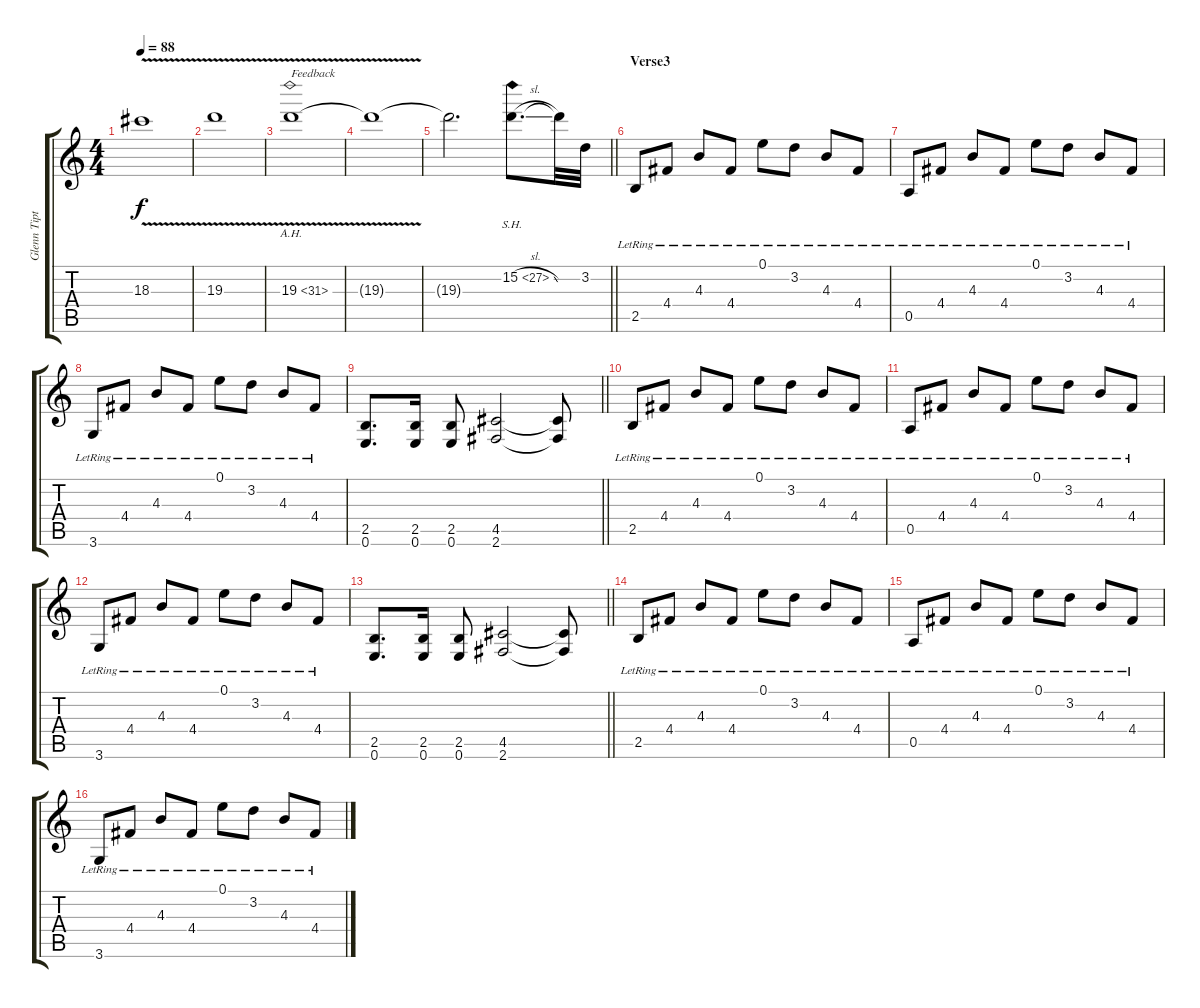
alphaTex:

\track ("Glenn Tipton" "Glenn Tipt") {instrument distortionguitar}
\staff {score tabs}
\tuning (E4 B3 G3 D3 A2 E2) {hide}
\ts (4 4)
\tempo 88
\clef g2
\ks c
18.3{v}.1{dy f} |
19.3{v}.1 |
19.3{ah 12 v}.1{txt "Feedback"} |
19.3{t}.1 |
\barLineRight lightlight
19.3{t}.2{d} 15.2{sh 12 sl}.8{d volume 14 instrument distortionguitar} 15.2{t}.32 3.2.32 |
\section ("" "Verse3")
2.5{lr}.8{volume 9 balance 1 instrument acousticguitarsteel} 4.4{lr}.8 4.3{lr}.8 4.4{lr}.8 0.1{lr}.8 3.2{lr}.8 4.3{lr}.8 4.4{lr}.8 |
0.5{lr}.8 4.4{lr}.8 4.3{lr}.8 4.4{lr}.8 0.1{lr}.8 3.2{lr}.8 4.3{lr}.8 4.4{lr}.8 |
3.6{lr}.8 4.4{lr}.8 4.3{lr}.8 4.4{lr}.8 0.1{lr}.8 3.2{lr}.8 4.3{lr}.8 4.4{lr}.8 |
\barLineRight lightlight
(2.5 0.6).8{d} (2.5 0.6).16 (2.5 0.6).8 (4.5 2.6).2 (4.5{t} 2.6{t}).8 |
2.5{lr}.8 4.4{lr}.8 4.3{lr}.8 4.4{lr}.8 0.1{lr}.8 3.2{lr}.8 4.3{lr}.8 4.4{lr}.8 |
0.5{lr}.8 4.4{lr}.8 4.3{lr}.8 4.4{lr}.8 0.1{lr}.8 3.2{lr}.8 4.3{lr}.8 4.4{lr}.8 |
3.6{lr}.8 4.4{lr}.8 4.3{lr}.8 4.4{lr}.8 0.1{lr}.8 3.2{lr}.8 4.3{lr}.8 4.4{lr}.8 |
\barLineRight lightlight
(2.5 0.6).8{d} (2.5 0.6).16 (2.5 0.6).8 (4.5 2.6).2 (4.5{t} 2.6{t}).8 |
2.5{lr}.8 4.4{lr}.8 4.3{lr}.8 4.4{lr}.8 0.1{lr}.8 3.2{lr}.8 4.3{lr}.8 4.4{lr}.8 |
0.5{lr}.8 4.4{lr}.8 4.3{lr}.8 4.4{lr}.8 0.1{lr}.8 3.2{lr}.8 4.3{lr}.8 4.4{lr}.8 |
3.6{lr}.8 4.4{lr}.8 4.3{lr}.8 4.4{lr}.8 0.1{lr}.8 3.2{lr}.8 4.3{lr}.8 4.4{lr}.8
